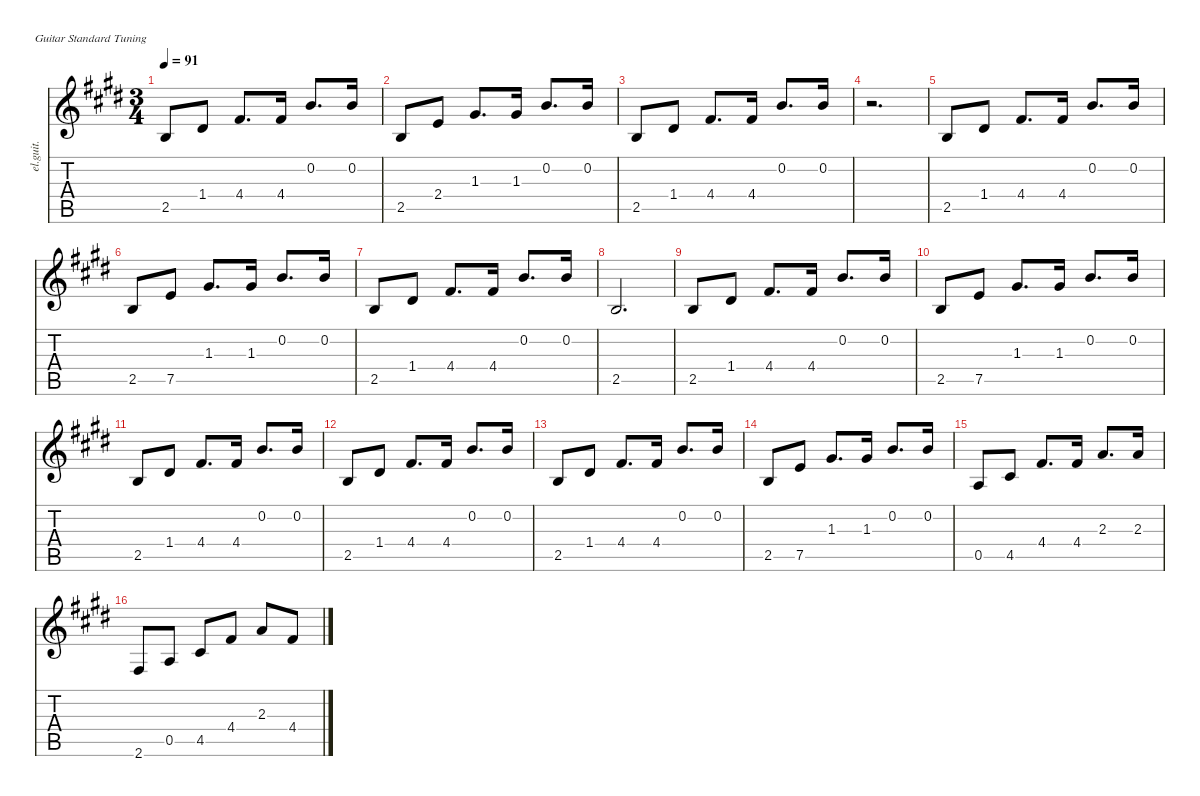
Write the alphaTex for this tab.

\defaultSystemsLayout 4
\hideDynamics
\bracketExtendMode nobrackets
\track ("Clean Guitar" "el.guit.") {instrument electricguitarclean}
\staff {score tabs}
\tuning (E4 B3 G3 D3 A2 E2)
\ts (3 4)
\beaming (8 2 2 2)
\tempo 91
\clef g2
\ks e
2.5{acc forcenatural}.8{dy mf instrument electricguitarclean beam Up} 1.4{acc #}.8{beam Up} 4.4{acc #}.8{d beam Up} 4.4{acc #}.16{beam Up} 0.2{acc forcenatural}.8{d beam Up} 0.2{acc forcenatural}.16{beam Up} |
2.5{acc forcenatural}.8{beam Up} 2.4{acc forcenatural}.8{beam Up} 1.3{acc #}.8{d beam Up} 1.3{acc #}.16{beam Up} 0.2{acc forcenatural}.8{d beam Up} 0.2{acc forcenatural}.16{beam Up} |
2.5{acc forcenatural}.8{beam Up} 1.4{acc #}.8{beam Up} 4.4{acc #}.8{d beam Up} 4.4{acc #}.16{beam Up} 0.2{acc forcenatural}.8{d beam Up} 0.2{acc forcenatural}.16{beam Up} |
r.2{d beam Down} |
2.5{acc forcenatural}.8{beam Up} 1.4{acc #}.8{beam Up} 4.4{acc #}.8{d beam Up} 4.4{acc #}.16{beam Up} 0.2{acc forcenatural}.8{d beam Up} 0.2{acc forcenatural}.16{beam Up} |
2.5{acc forcenatural}.8{beam Up} 7.5{acc forcenatural}.8{beam Up} 1.3{acc #}.8{d beam Up} 1.3{acc #}.16{beam Up} 0.2{acc forcenatural}.8{d beam Up} 0.2{acc forcenatural}.16{beam Up} |
2.5{acc forcenatural}.8{beam Up} 1.4{acc #}.8{beam Up} 4.4{acc #}.8{d beam Up} 4.4{acc #}.16{beam Up} 0.2{acc forcenatural}.8{d beam Up} 0.2{acc forcenatural}.16{beam Up} |
2.5{acc forcenatural}.2{d beam Up} |
2.5{acc forcenatural}.8{beam Up} 1.4{acc #}.8{beam Up} 4.4{acc #}.8{d beam Up} 4.4{acc #}.16{beam Up} 0.2{acc forcenatural}.8{d beam Up} 0.2{acc forcenatural}.16{beam Up} |
2.5{acc forcenatural}.8{beam Up} 7.5{acc forcenatural}.8{beam Up} 1.3{acc #}.8{d beam Up} 1.3{acc #}.16{beam Up} 0.2{acc forcenatural}.8{d beam Up} 0.2{acc forcenatural}.16{beam Up} |
2.5{acc forcenatural}.8{beam Up} 1.4{acc #}.8{beam Up} 4.4{acc #}.8{d beam Up} 4.4{acc #}.16{beam Up} 0.2{acc forcenatural}.8{d beam Up} 0.2{acc forcenatural}.16{beam Up} |
2.5{acc forcenatural}.8{beam Up} 1.4{acc #}.8{beam Up} 4.4{acc #}.8{d beam Up} 4.4{acc #}.16{beam Up} 0.2{acc forcenatural}.8{d beam Up} 0.2{acc forcenatural}.16{beam Up} |
2.5{acc forcenatural}.8{beam Up} 1.4{acc #}.8{beam Up} 4.4{acc #}.8{d beam Up} 4.4{acc #}.16{beam Up} 0.2{acc forcenatural}.8{d beam Up} 0.2{acc forcenatural}.16{beam Up} |
2.5{acc forcenatural}.8{beam Up} 7.5{acc forcenatural}.8{beam Up} 1.3{acc #}.8{d beam Up} 1.3{acc #}.16{beam Up} 0.2{acc forcenatural}.8{d beam Up} 0.2{acc forcenatural}.16{beam Up} |
0.5{acc forcenatural}.8{beam Up} 4.5{acc #}.8{beam Up} 4.4{acc #}.8{d beam Up} 4.4{acc #}.16{beam Up} 2.3{acc forcenatural}.8{d beam Up} 2.3{acc forcenatural}.16{beam Up} |
2.6{acc #}.8{beam Up} 0.5{acc forcenatural}.8{beam Up} 4.5{acc #}.8{beam Up} 4.4{acc #}.8{beam Up} 2.3{acc forcenatural}.8{beam Up} 4.4{acc #}.8{beam Up}
